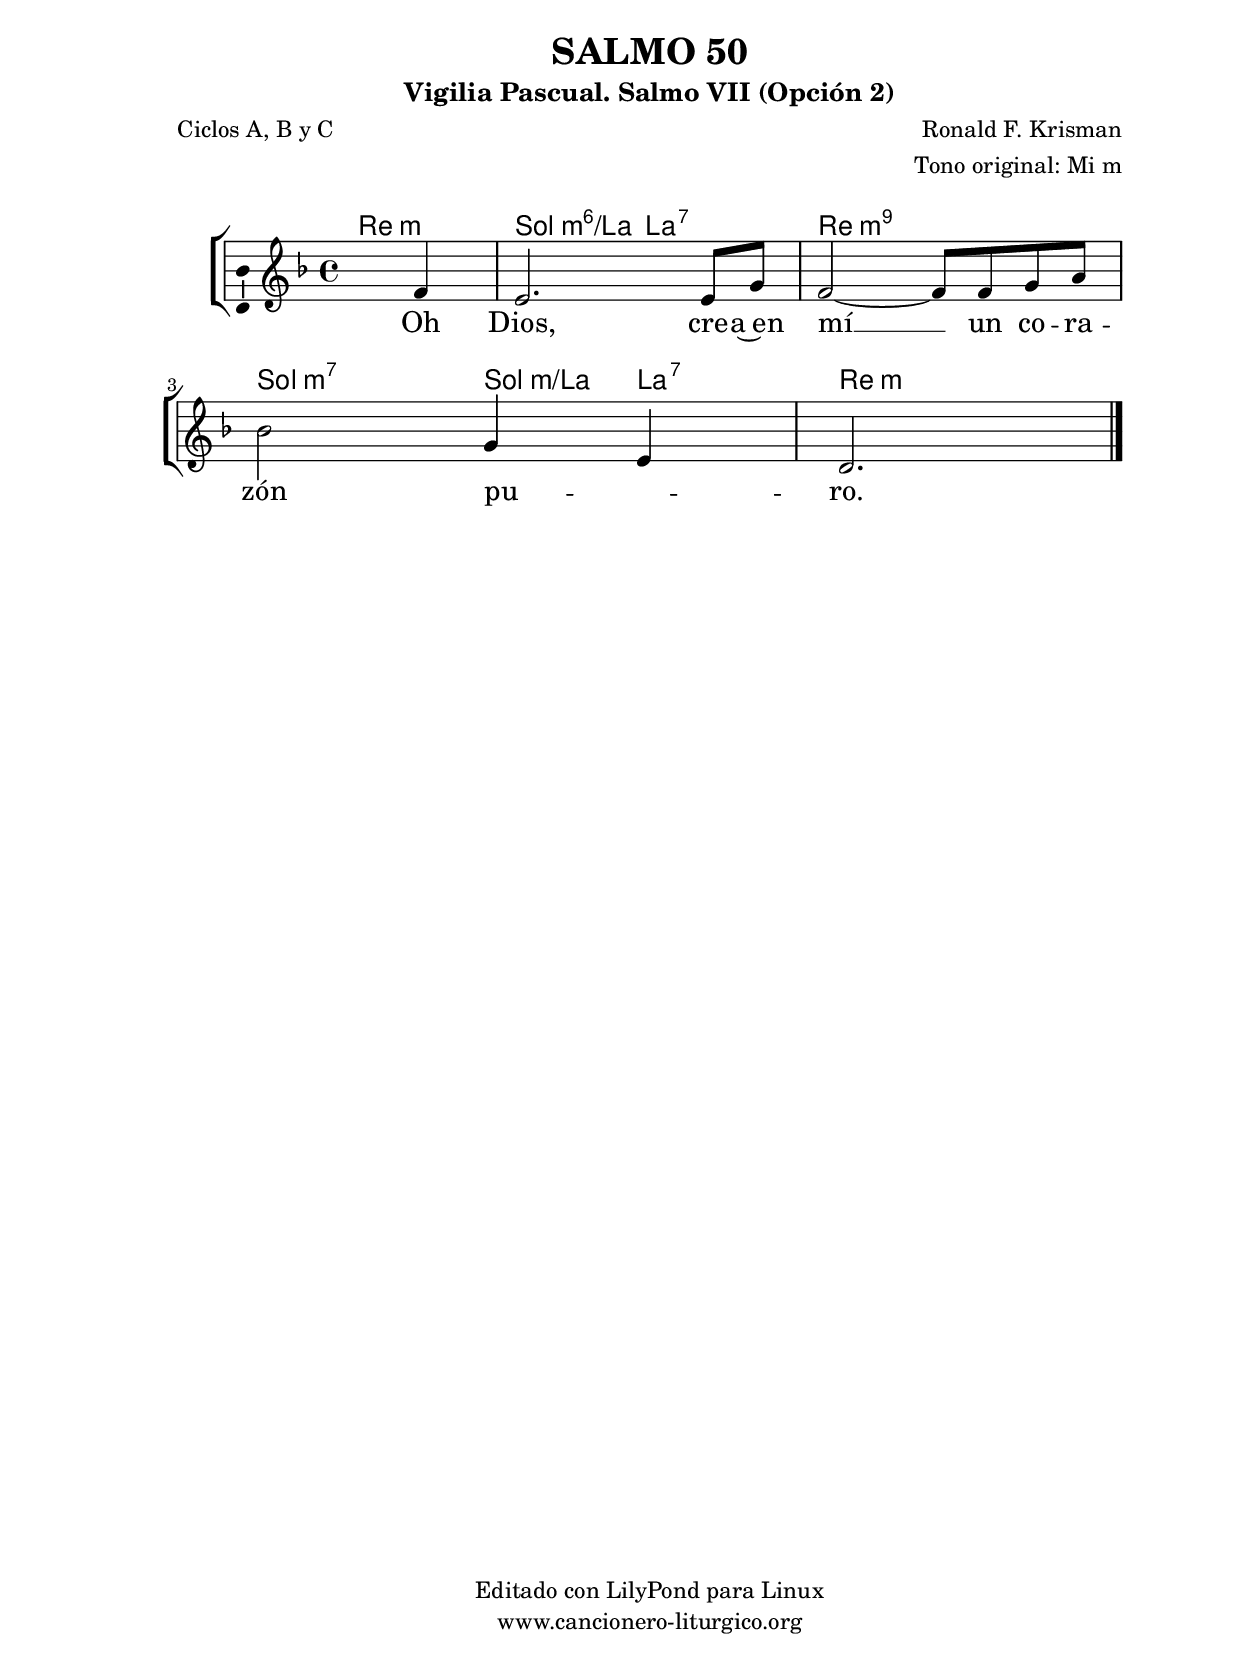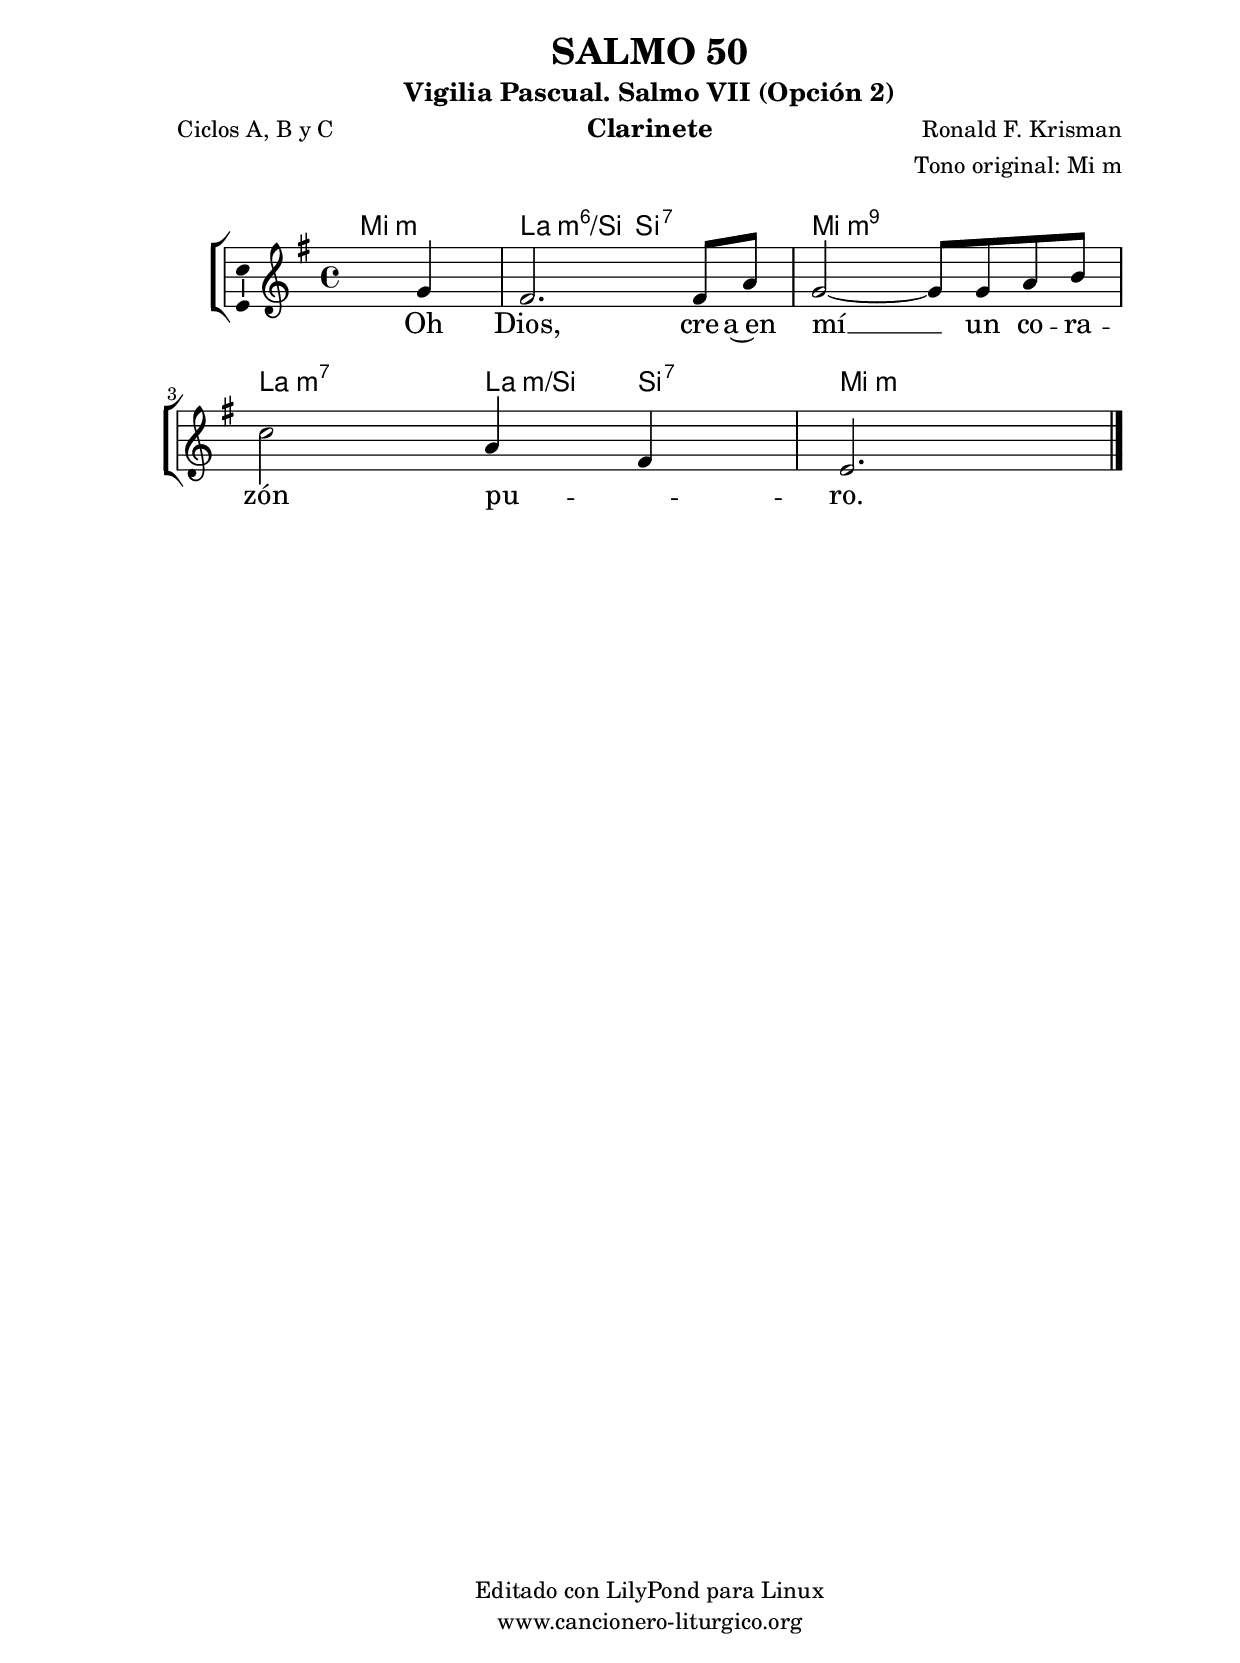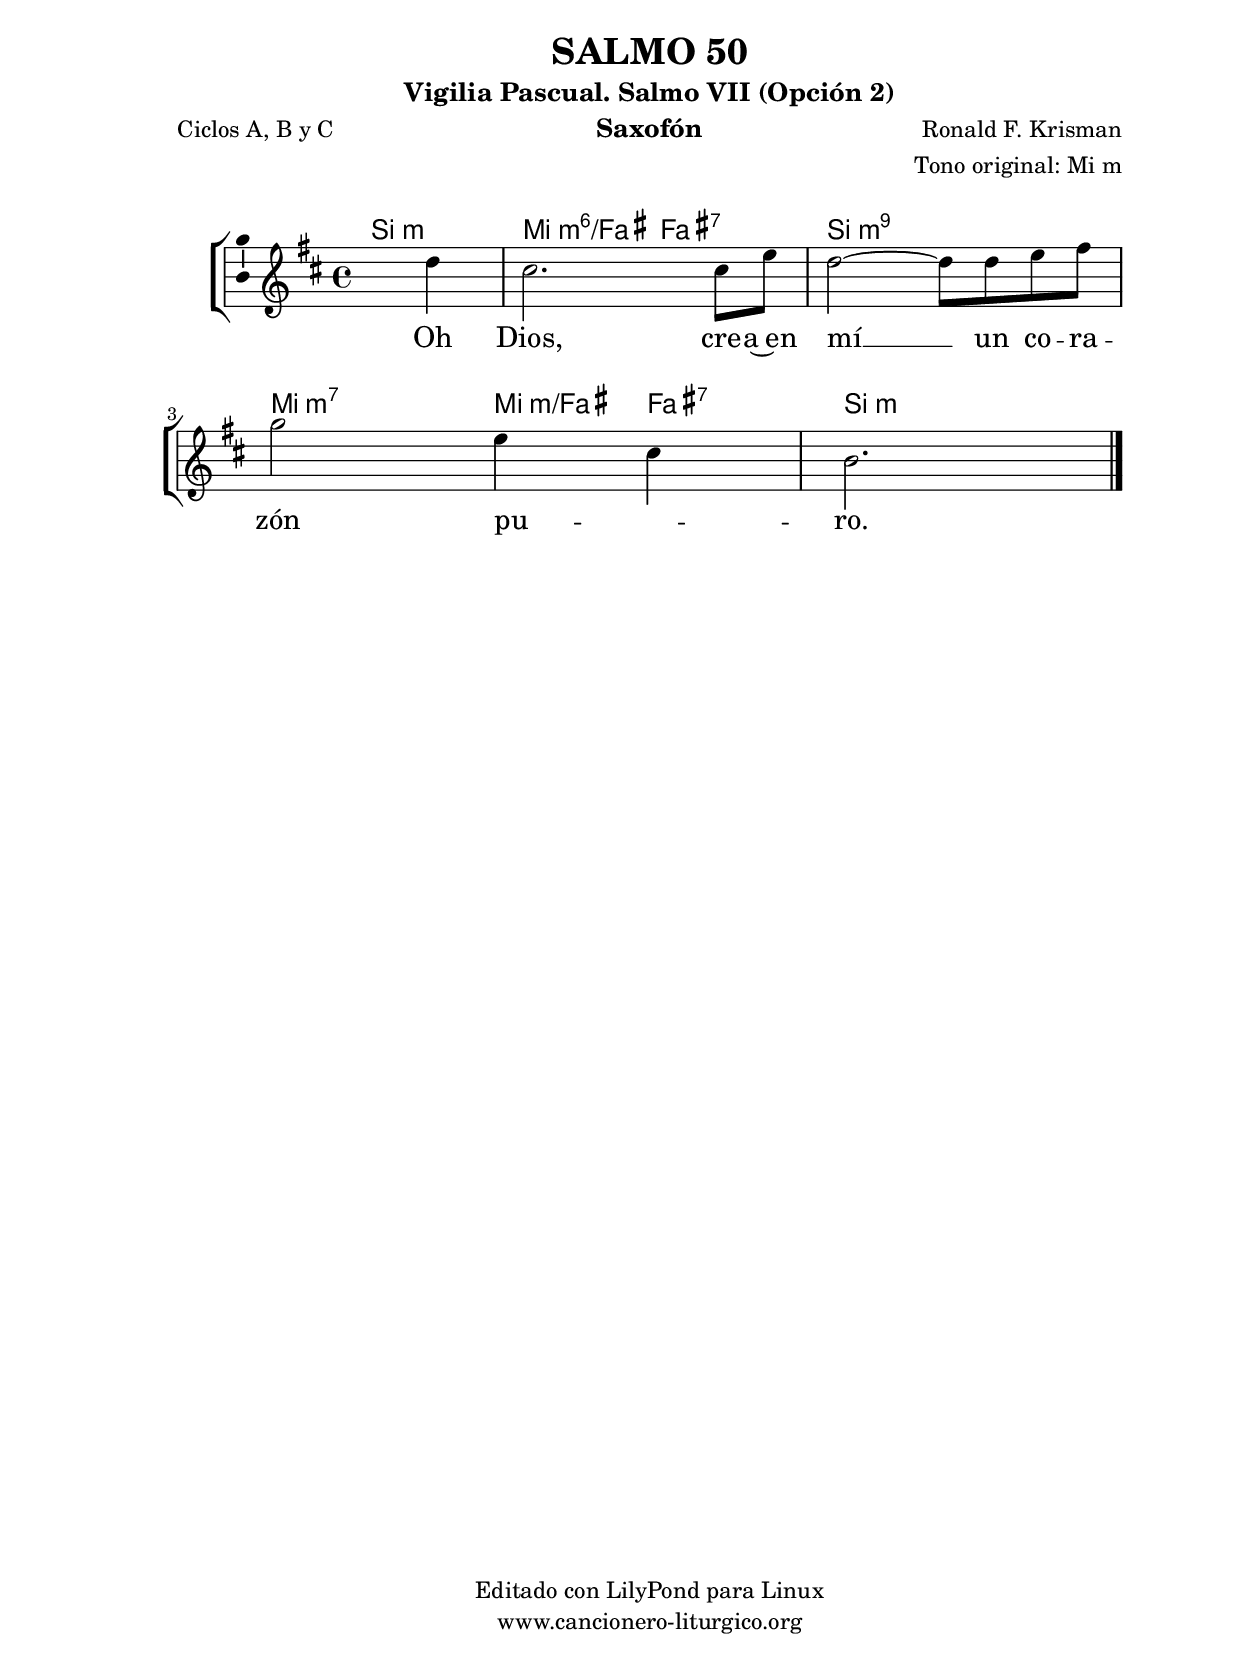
%
%para convertir .midi en .wav:
%timidity filename.midi -Ow -o finename.wav
%
%
%Para convertir de .wav a .mp3:
%lame -h -m j filename.wav
%
%
%para escuchar el midi:
%timidity nombrefichero.midi
%


%versión de lilypond para la que se ha escrito esta partitura:
\version "2.16.0"

	%Tamaño papel
	#(set-default-paper-size "a4")
	%Tamaño partitura
	#(set-global-staff-size 20)
	%No responde al pulsar sobre una nota
	#(ly:set-option 'point-and-click #f)

%parámetros del encabezamiento:
\header {
	title = "SALMO 50"
	subtitle = "Vigilia Pascual. Salmo VII (Opción 2)"
	composer = "Ronald F. Krisman"
	poet = "Ciclos A, B y C"
	meter = ""
	arranger = "Tono original: Mi m"
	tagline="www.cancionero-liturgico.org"
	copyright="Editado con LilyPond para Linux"
	}

%parámetros asociados al papel:
\paper  {
	oddHeaderMarkup = \markup {\fill-line { \on-the-fly #not-first-page \fromproperty #'header:title \on-the-fly #not-first-page \fromproperty #'header:composer }}
	evenHeaderMarkup = \markup {\fill-line { \fromproperty #'header:composer \fromproperty #'header:title }}
	#(set-paper-size "a4")
	print-page-number = ##f
	first-page-number = 1
	print-first-page-number = ##f
%	head-separation = 3.0 \cm
	top-margin = 2.0 \cm
	bottom-margin = 0.5\cm
%%%	bottom-margin = -1.0\cm
	left-margin = 3.0 \cm
	line-width = 16.0 \cm 
	indent = 8\mm
	interscoreline = 2.\mm
	between-system-space = 15\mm
%	para que las partituras no llenen la hoja:
	ragged-bottom = ##t
%	idem para la última hoja:
	ragged-last-bottom = ##f
%	para que las partituras llenen el ancho del papel:
	ragged-last = ##f
	after-title-space = 2.5 \cm
%page-count=1
system-count=2

	%Flexible Vertical Spacing
%	markup-markup-spacing =
%	#'((basic-distance . 15) (minimum-distance . 15) (padding . 3))
	markup-system-spacing =
	#'((basic-distance . 15) (minimum-distance . 15) (padding . 3))
	system-system-spacing =
	#'((basic-distance . 15) (minimum-distance . 15) (padding . 3))
	score-system-spacing =
	#'((basic-distance . 15) (minimum-distance . 15) (padding . 5))
%	top-system-spacing = % header
%	#'((basic-distance . 8) (minimum-distance . 0) (padding . 3))
%	top-markup-spacing =
%	#'((basic-distance . 20) (minimum-distance . 20) (padding . 3))
	last-bottom-spacing = % footer
	#'((basic-distance . 5) (minimum-distance . 5) (padding . 3))
%	score-markup-spacing =
%	#'((basic-distance . 16) (minimum-distance . 13) (padding . 3))

	}


%parámetros que afectan a toda la partitura:
global =  {
	%clave de sol (G):
	\clef G
	%armadura:
	\transpose e d
	\key e \minor
	\tempo 4=72
	\set Score.tempoHideNote = ##t
	}


acordes = {
	\italianChords
	\chordmode {
	\transpose e d
{

e2:m a2:m6/b b:7 e1:m9 a2:m7 a4:m/b b:7 e2.:m

	}
	}
}

melodia = 
	\transpose e d
{
	\relative c''{
	\time 4/4

\partial2
s4 g4
fis2. fis8 a
g2~g8 g a b
c2 a4 fis
e2.

	\bar "|."
	}
	}


texto = \lyricmode {
Oh Dios, cre -- a~en mí __ un co -- ra -- zón pu -- _ ro.
	}


acordesStaff = \context ChordNames = acordesStaff <<
	\set chordChanges = ##t
	\acordes
	>>


vozStaff = \context Voice = vozStaff
\with {\consists "Ambitus_engraver"}
<<
%	\set Staff.instrumentName = ""
%	\set Staff.shortInstrumentName = ""
%	\set Staff.midiInstrument = #"clarinet"
%	\set Staff.midiInstrument = #"cello"
%	\set Staff.midiInstrument = #"flute"
	\set Staff.midiInstrument = #"electric guitar (jazz)"
%	\set Staff.midiInstrument = #"english horn"
%	\set Staff.midiInstrument = #"violin"
%	\set Staff.midiInstrument = #"glockenspiel"
	\set Staff.midiMinimumVolume = #0.7
	\set Staff.midiMaximumVolume = #0.9
	\global
	\melodia
	>>


textoStaff = \context Lyrics = textoStaff <<
	\lyricsto vozStaff \texto
	>>

\book {
	\score {
		\context ChoirStaff {
			\override StaffGroup.SystemStartBracket #'collapse-height = #1
			\override Score.SystemStartBar #'collapse-height = #1
			<<
			\acordesStaff
			\vozStaff
			\textoStaff
			>>
			}
		\layout {
	    		\context {
				\Lyrics
				\override LyricText #'font-size = #2
				}
	   		 \context {
				\Score
				%fontSize = #3
				\override StaffSymbol #'staff-space = #(magstep +3)
				%\override Beam #'thickness = #0.55
				%\override SpacingSpanner #'spacing-increment = #1.0
				%\override Slur #'height-limit = #1.5
				}
			}
		}
	\score {
		\unfoldRepeats
		\context ChoirStaff {
			<<
			\acordesStaff
			\vozStaff
			>>
			}
		\midi {
	  		\context {
	  			\Score
				tempoWholesPerMinute = #(ly:make-moment 70 4)
				}
			}
		}
	}

%Partitura para clarinete
#(define output-suffix "C")
\book {
	\header{
		instrument = "Clarinete"
		}
	\score {
		\context ChoirStaff {
			\override StaffGroup.SystemStartBracket #'collapse-height = #1
			\override Score.SystemStartBar #'collapse-height = #1
\transpose c d
			<<
			\acordesStaff
			\vozStaff
			\textoStaff
			>>
			}
		\layout {
	    		\context {
				\Lyrics
				\override LyricText #'font-size = #2
				}
	   		 \context {
				\Score
				%fontSize = #3
				\override StaffSymbol #'staff-space = #(magstep +3)
				%\override Beam #'thickness = #0.55
				%\override SpacingSpanner #'spacing-increment = #1.0
				%\override Slur #'height-limit = #1.5
				}
			}
		}
	}

%Partitura para saxofón
#(define output-suffix "S")
\book {
	\header{
		instrument = "Saxofón"
		}
	\score {
		\context ChoirStaff {
			\override StaffGroup.SystemStartBracket #'collapse-height = #1
			\override Score.SystemStartBar #'collapse-height = #1
\transpose c a
			<<
			\acordesStaff
			\vozStaff
			\textoStaff
			>>
			}
		\layout {
	    		\context {
				\Lyrics
				\override LyricText #'font-size = #2
				}
	   		 \context {
				\Score
				%fontSize = #3
				\override StaffSymbol #'staff-space = #(magstep +3)
				%\override Beam #'thickness = #0.55
				%\override SpacingSpanner #'spacing-increment = #1.0
				%\override Slur #'height-limit = #1.5
				}
			}
		}
	}

